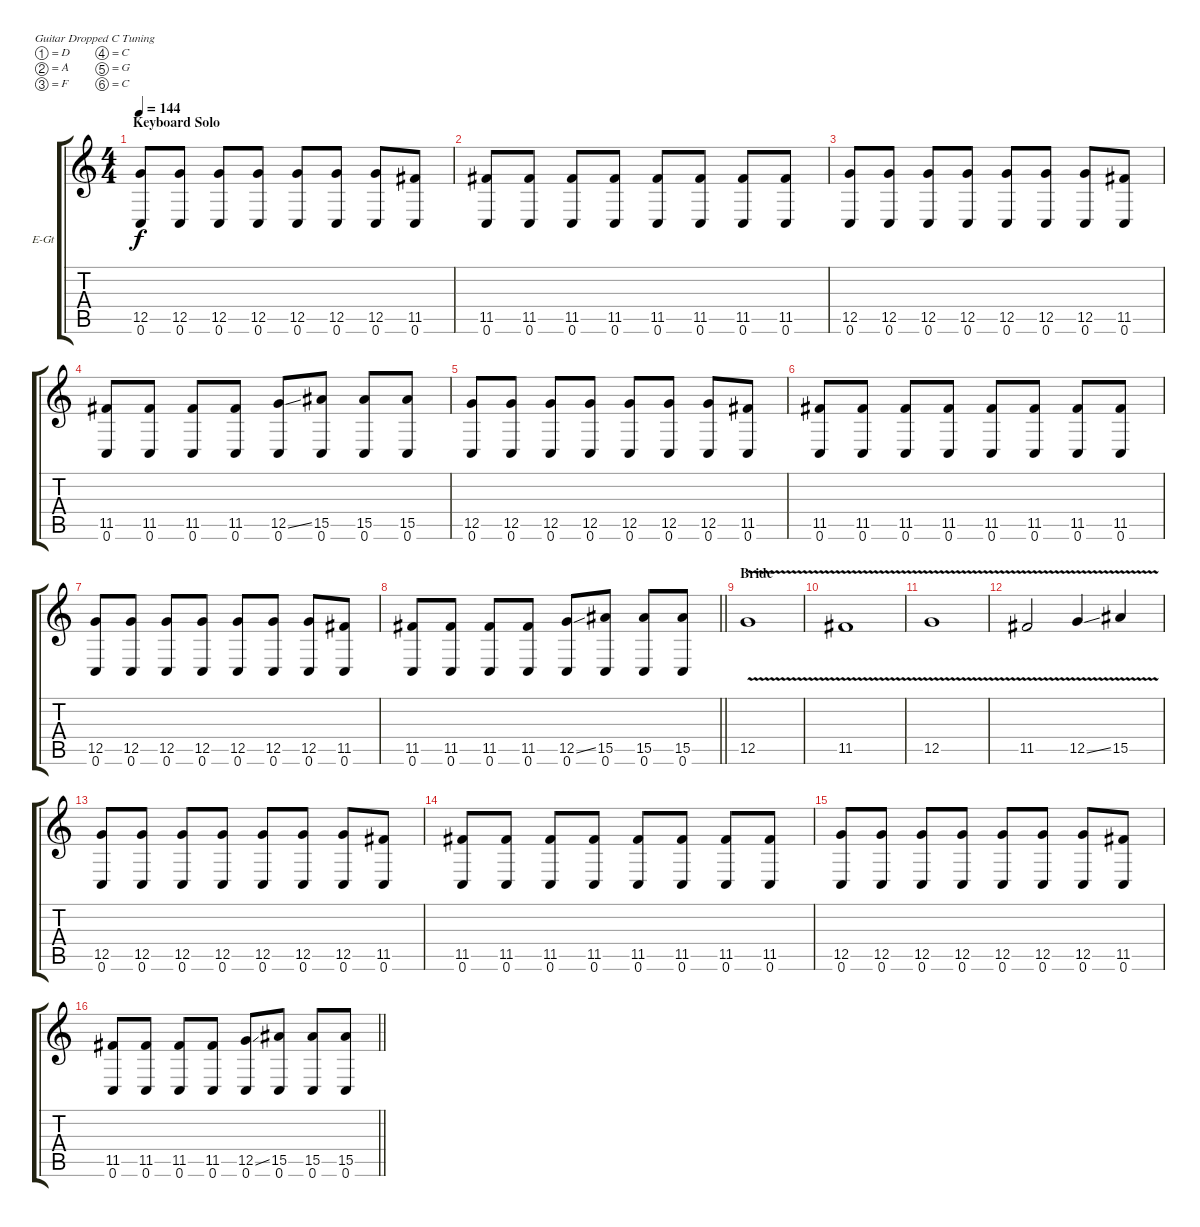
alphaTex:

\bracketExtendMode groupsimilarinstruments
\firstSystemTrackNameOrientation horizontal
\otherSystemsTrackNameOrientation horizontal
\track ("Richard" "E-Gt") {instrument overdrivenguitar}
\staff {score tabs}
\tuning (D4 A3 F3 C3 G2 C2)
\ts (4 4)
\section ("" "Keyboard Solo")
\tempo 144
\clef g2
\ks c
(12.5 0.6).8{dy f} (12.5 0.6).8 (12.5 0.6).8 (12.5 0.6).8 (12.5 0.6).8 (12.5 0.6).8 (12.5 0.6).8 (11.5 0.6).8 |
(11.5 0.6).8 (11.5 0.6).8 (11.5 0.6).8 (11.5 0.6).8 (11.5 0.6).8 (11.5 0.6).8 (11.5 0.6).8 (11.5 0.6).8 |
(12.5 0.6).8 (12.5 0.6).8 (12.5 0.6).8 (12.5 0.6).8 (12.5 0.6).8 (12.5 0.6).8 (12.5 0.6).8 (11.5 0.6).8 |
(11.5 0.6).8 (11.5 0.6).8 (11.5 0.6).8 (11.5 0.6).8 (12.5{ss} 0.6).8 (15.5 0.6).8 (15.5 0.6).8 (15.5 0.6).8 |
(12.5 0.6).8 (12.5 0.6).8 (12.5 0.6).8 (12.5 0.6).8 (12.5 0.6).8 (12.5 0.6).8 (12.5 0.6).8 (11.5 0.6).8 |
(11.5 0.6).8 (11.5 0.6).8 (11.5 0.6).8 (11.5 0.6).8 (11.5 0.6).8 (11.5 0.6).8 (11.5 0.6).8 (11.5 0.6).8 |
(12.5 0.6).8 (12.5 0.6).8 (12.5 0.6).8 (12.5 0.6).8 (12.5 0.6).8 (12.5 0.6).8 (12.5 0.6).8 (11.5 0.6).8 |
\barLineRight lightlight
(11.5 0.6).8 (11.5 0.6).8 (11.5 0.6).8 (11.5 0.6).8 (12.5{ss} 0.6).8 (15.5 0.6).8 (15.5 0.6).8 (15.5 0.6).8 |
\section ("" "Bride")
12.5{v}.1 |
11.5{v}.1 |
12.5{v}.1 |
11.5{v}.2 12.5{v ss}.4 15.5{v}.4 |
(12.5 0.6).8 (12.5 0.6).8 (12.5 0.6).8 (12.5 0.6).8 (12.5 0.6).8 (12.5 0.6).8 (12.5 0.6).8 (11.5 0.6).8 |
(11.5 0.6).8 (11.5 0.6).8 (11.5 0.6).8 (11.5 0.6).8 (11.5 0.6).8 (11.5 0.6).8 (11.5 0.6).8 (11.5 0.6).8 |
(12.5 0.6).8 (12.5 0.6).8 (12.5 0.6).8 (12.5 0.6).8 (12.5 0.6).8 (12.5 0.6).8 (12.5 0.6).8 (11.5 0.6).8 |
\barLineRight lightlight
(11.5 0.6).8 (11.5 0.6).8 (11.5 0.6).8 (11.5 0.6).8 (12.5{ss} 0.6).8 (15.5 0.6).8 (15.5 0.6).8 (15.5 0.6).8
